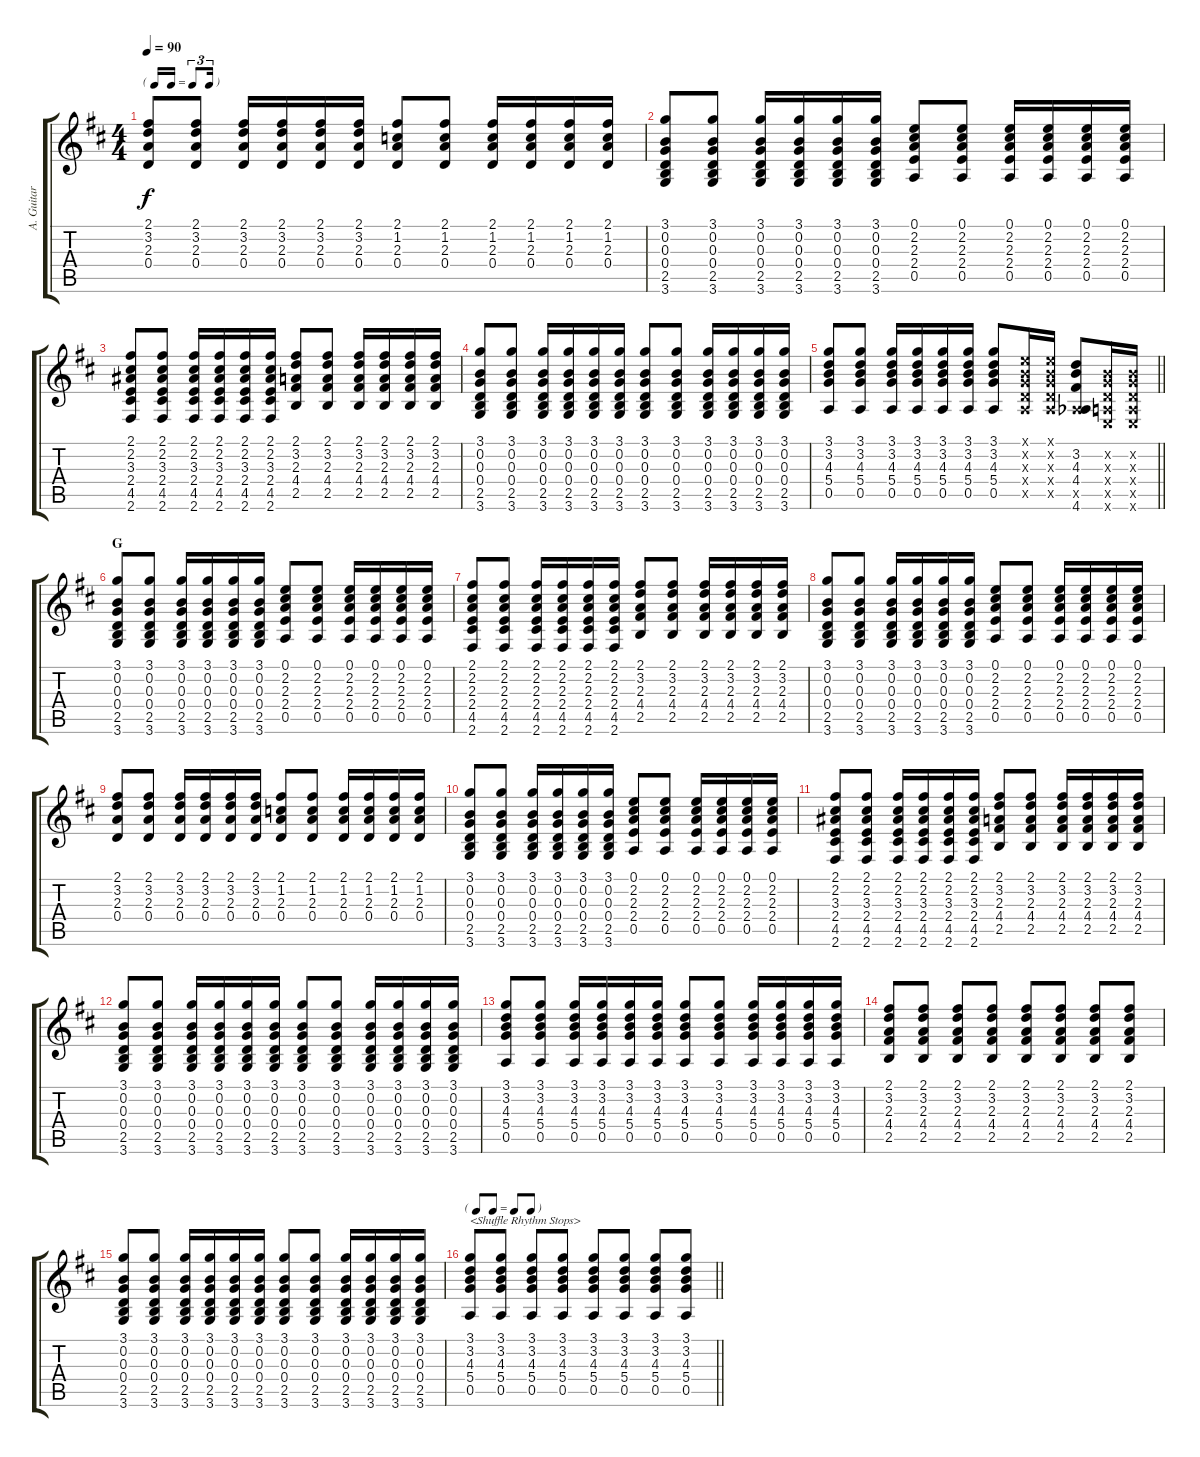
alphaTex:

\track ("A. Guitar" "A. Guitar") {instrument acousticguitarsteel}
\staff {score tabs}
\tuning (E4 B3 G3 D3 A2 E2) {hide}
\ts (4 4)
\tf triplet16th
\tempo 90
\clef g2
\ks d
(2.1 3.2 2.3 0.4).8{dy f} (2.1 3.2 2.3 0.4).8 (2.1 3.2 2.3 0.4).16 (2.1 3.2 2.3 0.4).16 (2.1 3.2 2.3 0.4).16 (2.1 3.2 2.3 0.4).16 (2.1 1.2 2.3 0.4).8 (2.1 1.2 2.3 0.4).8 (2.1 1.2 2.3 0.4).16 (2.1 1.2 2.3 0.4).16 (2.1 1.2 2.3 0.4).16 (2.1 1.2 2.3 0.4).16 |
(3.1 0.2 0.3 0.4 2.5 3.6).8 (3.1 0.2 0.3 0.4 2.5 3.6).8 (3.1 0.2 0.3 0.4 2.5 3.6).16 (3.1 0.2 0.3 0.4 2.5 3.6).16 (3.1 0.2 0.3 0.4 2.5 3.6).16 (3.1 0.2 0.3 0.4 2.5 3.6).16 (0.1 2.2 2.3 2.4 0.5).8 (0.1 2.2 2.3 2.4 0.5).8 (0.1 2.2 2.3 2.4 0.5).16 (0.1 2.2 2.3 2.4 0.5).16 (0.1 2.2 2.3 2.4 0.5).16 (0.1 2.2 2.3 2.4 0.5).16 |
(2.1 2.2 3.3 2.4 4.5 2.6).8 (2.1 2.2 3.3 2.4 4.5 2.6).8 (2.1 2.2 3.3 2.4 4.5 2.6).16 (2.1 2.2 3.3 2.4 4.5 2.6).16 (2.1 2.2 3.3 2.4 4.5 2.6).16 (2.1 2.2 3.3 2.4 4.5 2.6).16 (2.1 3.2 2.3 4.4 2.5).8 (2.1 3.2 2.3 4.4 2.5).8 (2.1 3.2 2.3 4.4 2.5).16 (2.1 3.2 2.3 4.4 2.5).16 (2.1 3.2 2.3 4.4 2.5).16 (2.1 3.2 2.3 4.4 2.5).16 |
(3.1 0.2 0.3 0.4 2.5 3.6).8 (3.1 0.2 0.3 0.4 2.5 3.6).8 (3.1 0.2 0.3 0.4 2.5 3.6).16 (3.1 0.2 0.3 0.4 2.5 3.6).16 (3.1 0.2 0.3 0.4 2.5 3.6).16 (3.1 0.2 0.3 0.4 2.5 3.6).16 (3.1 0.2 0.3 0.4 2.5 3.6).8 (3.1 0.2 0.3 0.4 2.5 3.6).8 (3.1 0.2 0.3 0.4 2.5 3.6).16 (3.1 0.2 0.3 0.4 2.5 3.6).16 (3.1 0.2 0.3 0.4 2.5 3.6).16 (3.1 0.2 0.3 0.4 2.5 3.6).16 |
\barLineRight lightlight
(3.1 3.2 4.3 5.4 0.5).8 (3.1 3.2 4.3 5.4 0.5).8 (3.1 3.2 4.3 5.4 0.5).16 (3.1 3.2 4.3 5.4 0.5).16 (3.1 3.2 4.3 5.4 0.5).16 (3.1 3.2 4.3 5.4 0.5).16 (3.1 3.2 4.3 5.4 0.5).8 (0.1{x} 0.2{x} 0.3{x} 0.4{x} 0.5{x}).16 (0.1{x} 0.2{x} 0.3{x} 0.4{x} 0.5{x}).16 (3.2 4.3 4.4 0.5{x} 4.6{acc b}).8 (0.2{x} 0.3{x} 0.4{x} 0.5{x} 0.6{x}).16 (0.2{x} 0.3{x} 0.4{x} 0.5{x} 0.6{x}).16 |
\section ("" "G")
(3.1 0.2 0.3 0.4 2.5 3.6).8 (3.1 0.2 0.3 0.4 2.5 3.6).8 (3.1 0.2 0.3 0.4 2.5 3.6).16 (3.1 0.2 0.3 0.4 2.5 3.6).16 (3.1 0.2 0.3 0.4 2.5 3.6).16 (3.1 0.2 0.3 0.4 2.5 3.6).16 (0.1 2.2 2.3 2.4 0.5).8 (0.1 2.2 2.3 2.4 0.5).8 (0.1 2.2 2.3 2.4 0.5).16 (0.1 2.2 2.3 2.4 0.5).16 (0.1 2.2 2.3 2.4 0.5).16 (0.1 2.2 2.3 2.4 0.5).16 |
(2.1 2.2 2.3 2.4 4.5 2.6).8 (2.1 2.2 2.3 2.4 4.5 2.6).8 (2.1 2.2 2.3 2.4 4.5 2.6).16 (2.1 2.2 2.3 2.4 4.5 2.6).16 (2.1 2.2 2.3 2.4 4.5 2.6).16 (2.1 2.2 2.3 2.4 4.5 2.6).16 (2.1 3.2 2.3 4.4 2.5).8 (2.1 3.2 2.3 4.4 2.5).8 (2.1 3.2 2.3 4.4 2.5).16 (2.1 3.2 2.3 4.4 2.5).16 (2.1 3.2 2.3 4.4 2.5).16 (2.1 3.2 2.3 4.4 2.5).16 |
(3.1 0.2 0.3 0.4 2.5 3.6).8 (3.1 0.2 0.3 0.4 2.5 3.6).8 (3.1 0.2 0.3 0.4 2.5 3.6).16 (3.1 0.2 0.3 0.4 2.5 3.6).16 (3.1 0.2 0.3 0.4 2.5 3.6).16 (3.1 0.2 0.3 0.4 2.5 3.6).16 (0.1 2.2 2.3 2.4 0.5).8 (0.1 2.2 2.3 2.4 0.5).8 (0.1 2.2 2.3 2.4 0.5).16 (0.1 2.2 2.3 2.4 0.5).16 (0.1 2.2 2.3 2.4 0.5).16 (0.1 2.2 2.3 2.4 0.5).16 |
(2.1 3.2 2.3 0.4).8 (2.1 3.2 2.3 0.4).8 (2.1 3.2 2.3 0.4).16 (2.1 3.2 2.3 0.4).16 (2.1 3.2 2.3 0.4).16 (2.1 3.2 2.3 0.4).16 (2.1 1.2 2.3 0.4).8 (2.1 1.2 2.3 0.4).8 (2.1 1.2 2.3 0.4).16 (2.1 1.2 2.3 0.4).16 (2.1 1.2 2.3 0.4).16 (2.1 1.2 2.3 0.4).16 |
(3.1 0.2 0.3 0.4 2.5 3.6).8 (3.1 0.2 0.3 0.4 2.5 3.6).8 (3.1 0.2 0.3 0.4 2.5 3.6).16 (3.1 0.2 0.3 0.4 2.5 3.6).16 (3.1 0.2 0.3 0.4 2.5 3.6).16 (3.1 0.2 0.3 0.4 2.5 3.6).16 (0.1 2.2 2.3 2.4 0.5).8 (0.1 2.2 2.3 2.4 0.5).8 (0.1 2.2 2.3 2.4 0.5).16 (0.1 2.2 2.3 2.4 0.5).16 (0.1 2.2 2.3 2.4 0.5).16 (0.1 2.2 2.3 2.4 0.5).16 |
(2.1 2.2 3.3 2.4 4.5 2.6).8 (2.1 2.2 3.3 2.4 4.5 2.6).8 (2.1 2.2 3.3 2.4 4.5 2.6).16 (2.1 2.2 3.3 2.4 4.5 2.6).16 (2.1 2.2 3.3 2.4 4.5 2.6).16 (2.1 2.2 3.3 2.4 4.5 2.6).16 (2.1 3.2 2.3 4.4 2.5).8 (2.1 3.2 2.3 4.4 2.5).8 (2.1 3.2 2.3 4.4 2.5).16 (2.1 3.2 2.3 4.4 2.5).16 (2.1 3.2 2.3 4.4 2.5).16 (2.1 3.2 2.3 4.4 2.5).16 |
(3.1 0.2 0.3 0.4 2.5 3.6).8 (3.1 0.2 0.3 0.4 2.5 3.6).8 (3.1 0.2 0.3 0.4 2.5 3.6).16 (3.1 0.2 0.3 0.4 2.5 3.6).16 (3.1 0.2 0.3 0.4 2.5 3.6).16 (3.1 0.2 0.3 0.4 2.5 3.6).16 (3.1 0.2 0.3 0.4 2.5 3.6).8 (3.1 0.2 0.3 0.4 2.5 3.6).8 (3.1 0.2 0.3 0.4 2.5 3.6).16 (3.1 0.2 0.3 0.4 2.5 3.6).16 (3.1 0.2 0.3 0.4 2.5 3.6).16 (3.1 0.2 0.3 0.4 2.5 3.6).16 |
(3.1 3.2 4.3 5.4 0.5).8 (3.1 3.2 4.3 5.4 0.5).8 (3.1 3.2 4.3 5.4 0.5).16 (3.1 3.2 4.3 5.4 0.5).16 (3.1 3.2 4.3 5.4 0.5).16 (3.1 3.2 4.3 5.4 0.5).16 (3.1 3.2 4.3 5.4 0.5).8 (3.1 3.2 4.3 5.4 0.5).8 (3.1 3.2 4.3 5.4 0.5).16 (3.1 3.2 4.3 5.4 0.5).16 (3.1 3.2 4.3 5.4 0.5).16 (3.1 3.2 4.3 5.4 0.5).16 |
(2.1 3.2 2.3 4.4 2.5).8 (2.1 3.2 2.3 4.4 2.5).8 (2.1 3.2 2.3 4.4 2.5).8 (2.1 3.2 2.3 4.4 2.5).8 (2.1 3.2 2.3 4.4 2.5).8 (2.1 3.2 2.3 4.4 2.5).8 (2.1 3.2 2.3 4.4 2.5).8 (2.1 3.2 2.3 4.4 2.5).8 |
(3.1 0.2 0.3 0.4 2.5 3.6).8 (3.1 0.2 0.3 0.4 2.5 3.6).8 (3.1 0.2 0.3 0.4 2.5 3.6).16 (3.1 0.2 0.3 0.4 2.5 3.6).16 (3.1 0.2 0.3 0.4 2.5 3.6).16 (3.1 0.2 0.3 0.4 2.5 3.6).16 (3.1 0.2 0.3 0.4 2.5 3.6).8 (3.1 0.2 0.3 0.4 2.5 3.6).8 (3.1 0.2 0.3 0.4 2.5 3.6).16 (3.1 0.2 0.3 0.4 2.5 3.6).16 (3.1 0.2 0.3 0.4 2.5 3.6).16 (3.1 0.2 0.3 0.4 2.5 3.6).16 |
\tf none
\barLineRight lightlight
(3.1 3.2 4.3 5.4 0.5).8{txt "<Shuffle Rhythm Stops>"} (3.1 3.2 4.3 5.4 0.5).8 (3.1 3.2 4.3 5.4 0.5).8 (3.1 3.2 4.3 5.4 0.5).8 (3.1 3.2 4.3 5.4 0.5).8 (3.1 3.2 4.3 5.4 0.5).8 (3.1 3.2 4.3 5.4 0.5).8 (3.1 3.2 4.3 5.4 0.5).8
